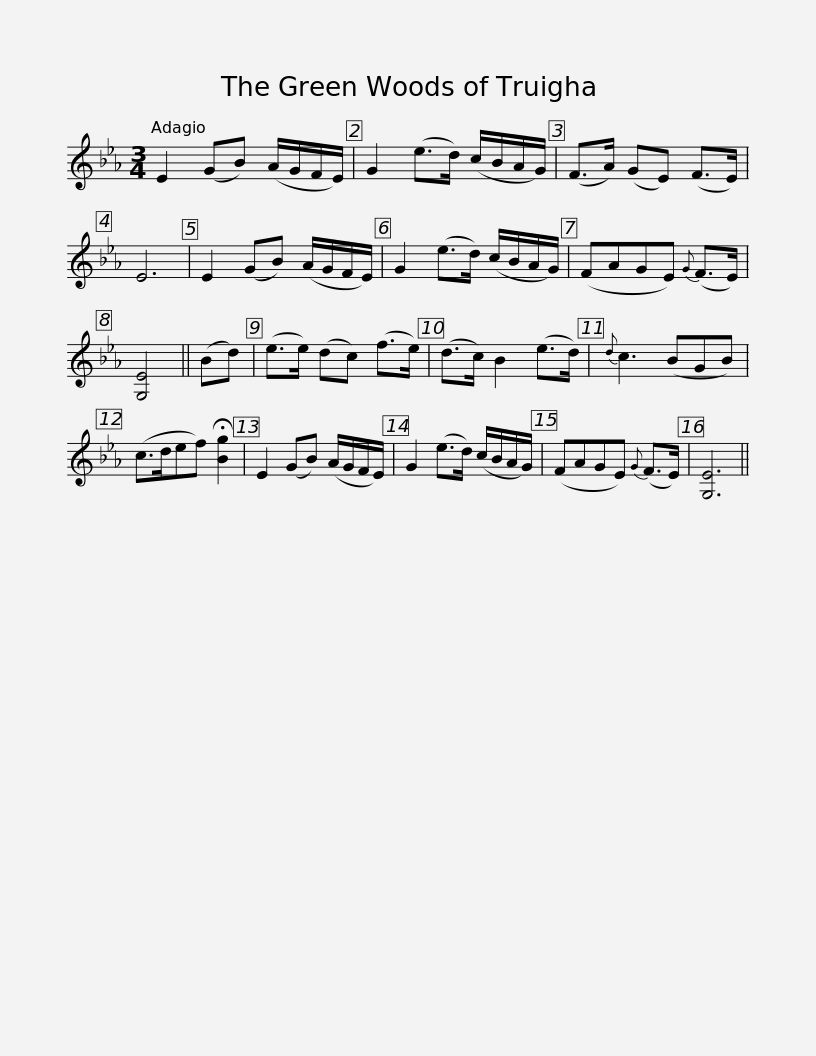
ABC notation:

X:1
L:1/8
M:3/4
I:linebreak $
K:Eb
V:1 treble
V:1
 E2 (GB) (A/G/F/E/) | G2 (e>d) (c/B/A/G/) | (F>A) (GE) (F>E) | E6 | E2 (GB) (A/G/F/E/) | %5
 G2 (e>d) (c/B/A/G/) | (FAGE){G} (F>E) |$ [G,E]4 || (Bd) | (e>e) (dc) (f>e) | %10
 (d>c) B2 (e>d) |{d} c3 (BGB) | (c>def) !fermata![Bg]2 | E2 (GB) (A/G/F/E/) | G2 (e>d) (c/B/A/G/) |$ %15
 (FAGE){G} (F>E) | [G,E]6 || %17
